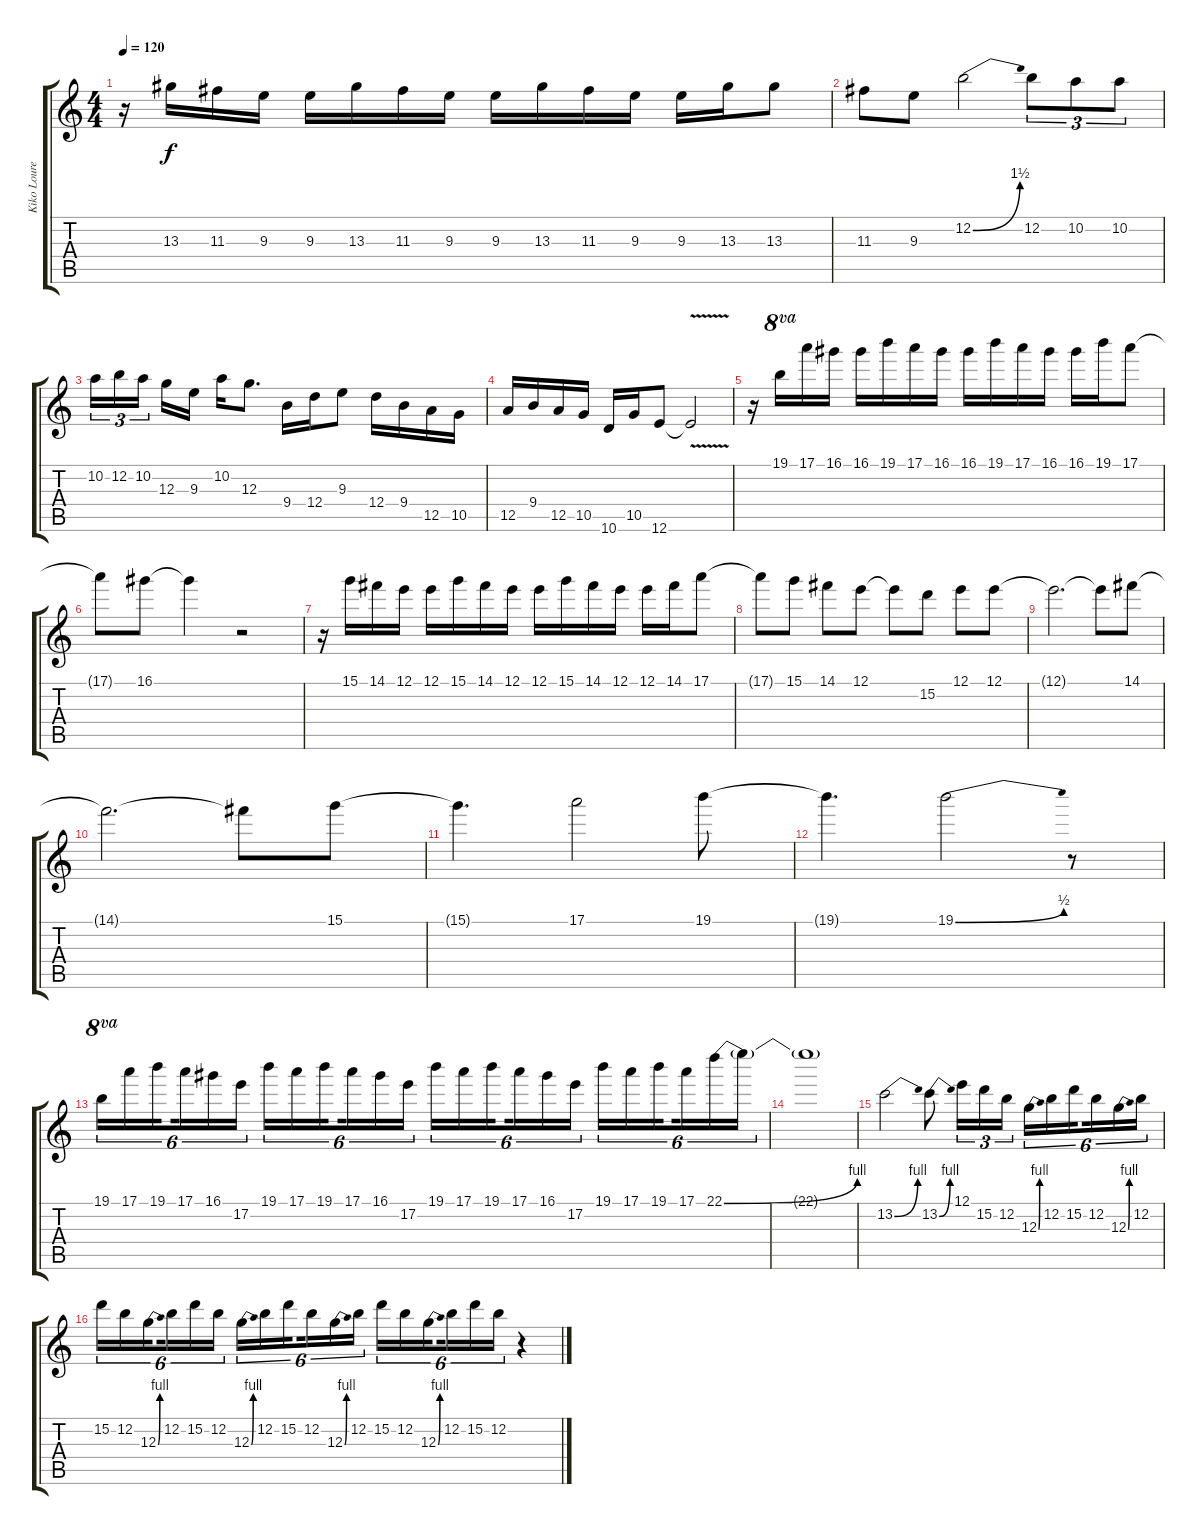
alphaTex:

\track ("Kiko Loureiro" "Kiko Loure") {instrument distortionguitar}
\staff {score tabs}
\tuning (E4 B3 G3 D3 A2 E2) {hide}
\ts (4 4)
\tempo 120
\clef g2
\ks c
r.16{dy f} 13.3.16 11.3.16 9.3.16 9.3.16 13.3.16 11.3.16 9.3.16 9.3.16 13.3.16 11.3.16 9.3.16 9.3.16 13.3.16 13.3.8 |
11.3.8 9.3.8 12.2{be (bend 0 0 60 6)}.2 12.2.8{tu (3 2)} 10.2.8{tu (3 2)} 10.2.8{tu (3 2)} |
10.2.16{tu (3 2)} 12.2.16{tu (3 2)} 10.2.16{tu (3 2) beam splitsecondary} 12.3.16 9.3.16 10.2.16 12.3.8{d} 9.4.16 12.4.16 9.3.8 12.4.16 9.4.16 12.5.16 10.5.16 |
12.5.16 9.4.16 12.5.16 10.5.16 10.6.16 10.5.16 12.6.8 12.6{v t}.2 |
r.16 19.1.16{ot 8va} 17.1.16 16.1.16 16.1.16 19.1.16 17.1.16 16.1.16 16.1.16 19.1.16 17.1.16 16.1.16 16.1.16 19.1.16 17.1.8 |
17.1{t}.8 16.1.8 16.1{t}.4 r.2 |
r.16 15.1.16 14.1.16 12.1.16 12.1.16 15.1.16 14.1.16 12.1.16 12.1.16 15.1.16 14.1.16 12.1.16 12.1.16 14.1.16 17.1.8 |
17.1{t}.8 15.1.8 14.1.8 12.1.8 12.1{t}.8 15.2.8 12.1.8 12.1.8 |
12.1{t}.2{d} 12.1{t}.8 14.1.8 |
14.1{t}.2{d} 14.1{t}.8 15.1.8 |
15.1{t}.4{d} 17.1.2 19.1.8 |
19.1{t}.4{d} 19.1{be (bend 0 0 60 2)}.2 r.8 |
19.1.16{tu (6 4) ot 8va} 17.1.16{tu (6 4)} 19.1.16{tu (6 4) beam splitsecondary} 17.1.16{tu (6 4)} 16.1.16{tu (6 4)} 17.2.16{tu (6 4)} 19.1.16{tu (6 4)} 17.1.16{tu (6 4)} 19.1.16{tu (6 4) beam splitsecondary} 17.1.16{tu (6 4)} 16.1.16{tu (6 4)} 17.2.16{tu (6 4)} 19.1.16{tu (6 4)} 17.1.16{tu (6 4)} 19.1.16{tu (6 4) beam splitsecondary} 17.1.16{tu (6 4)} 16.1.16{tu (6 4)} 17.2.16{tu (6 4)} 19.1.16{tu (6 4)} 17.1.16{tu (6 4)} 19.1.16{tu (6 4) beam splitsecondary} 17.1.16{tu (6 4)} 22.1{be (bend 0 0 60 4)}.16{tu (6 4)} 22.1{t}.16{tu (6 4)} |
22.1{t}.1 |
13.2{be (bend 0 0 60 4)}.2 13.2{be (bend 0 0 60 4)}.8 12.1.16{tu (3 2)} 15.2.16{tu (3 2)} 12.2.16{tu (3 2)} 12.3{be (bend 0 0 60 4)}.16{tu (6 4)} 12.2.16{tu (6 4)} 15.2.16{tu (6 4) beam splitsecondary} 12.2.16{tu (6 4)} 12.3{be (bend 0 0 60 4)}.16{tu (6 4)} 12.2.16{tu (6 4)} |
15.2.16{tu (6 4)} 12.2.16{tu (6 4)} 12.3{be (bend 0 0 60 4)}.16{tu (6 4) beam splitsecondary} 12.2.16{tu (6 4)} 15.2.16{tu (6 4)} 12.2.16{tu (6 4)} 12.3{be (bend 0 0 60 4)}.16{tu (6 4)} 12.2.16{tu (6 4)} 15.2.16{tu (6 4) beam splitsecondary} 12.2.16{tu (6 4)} 12.3{be (bend 0 0 60 4)}.16{tu (6 4)} 12.2.16{tu (6 4)} 15.2.16{tu (6 4)} 12.2.16{tu (6 4)} 12.3{be (bend 0 0 60 4)}.16{tu (6 4) beam splitsecondary} 12.2.16{tu (6 4)} 15.2.16{tu (6 4)} 12.2.16{tu (6 4)} r.4
